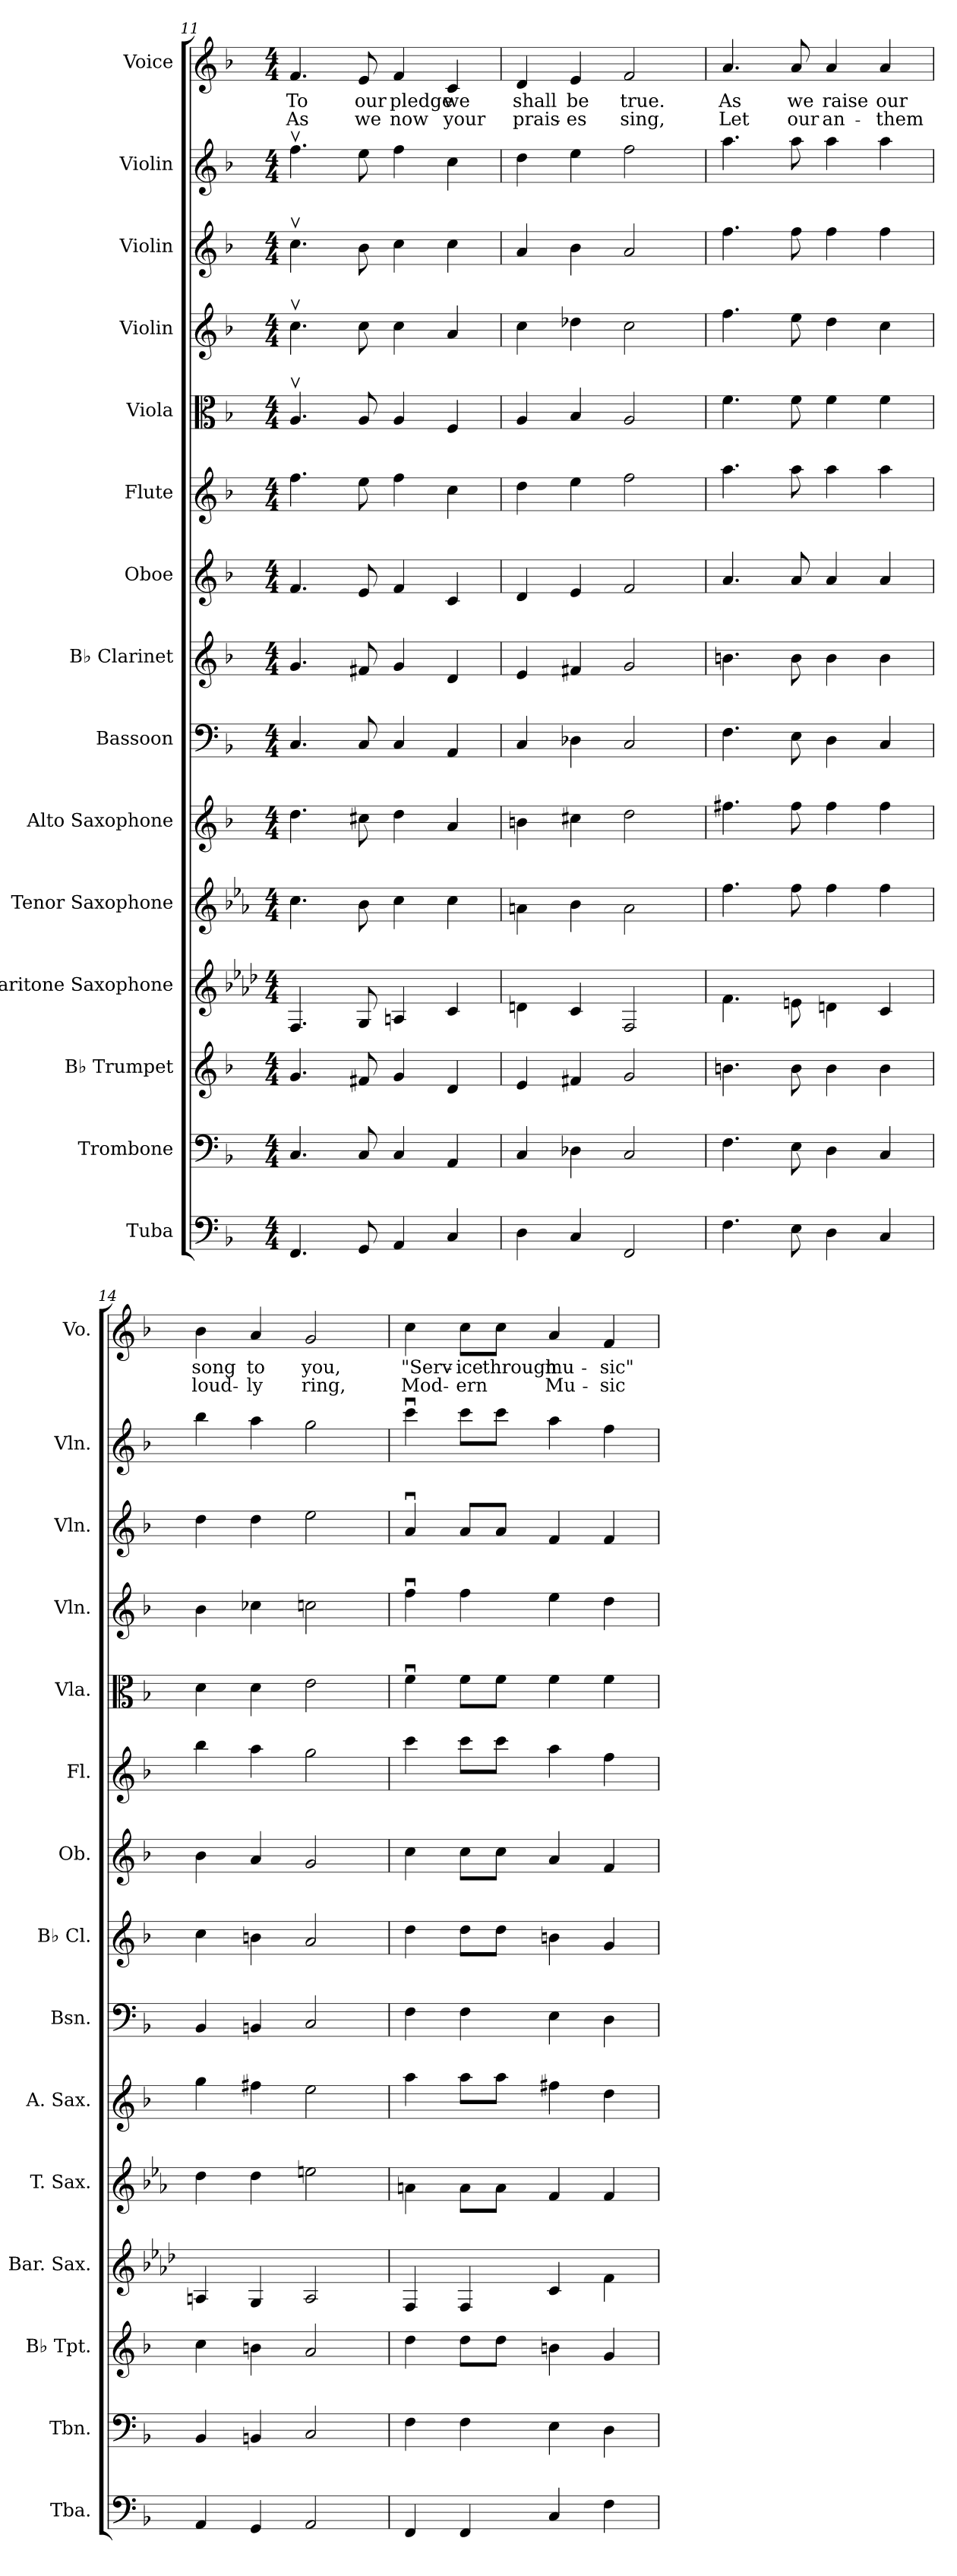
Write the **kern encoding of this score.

**kern	**kern	**kern	**kern	**kern	**kern	**kern	**kern	**kern	**kern	**kern	**kern	**kern	**kern	**kern	**text	**text
*part15	*part14	*part13	*part12	*part11	*part10	*part9	*part8	*part7	*part6	*part5	*part4	*part3	*part2	*part1	*part1	*part1
*staff15	*staff14	*staff13	*staff12	*staff11	*staff10	*staff9	*staff8	*staff7	*staff6	*staff5	*staff4	*staff3	*staff2	*staff1	*staff1	*staff1
*I"Tuba	*I"Trombone	*I"B♭ Trumpet	*I"Baritone Saxophone	*I"Tenor Saxophone	*I"Alto Saxophone	*I"Bassoon	*I"B♭ Clarinet	*I"Oboe	*I"Flute	*I"Viola	*I"Violin	*I"Violin	*I"Violin	*I"Voice	*	*
*I'Tba.	*I'Tbn.	*I'B♭ Tpt.	*I'Bar. Sax.	*I'T. Sax.	*I'A. Sax.	*I'Bsn.	*I'B♭ Cl.	*I'Ob.	*I'Fl.	*I'Vla.	*I'Vln.	*I'Vln.	*I'Vln.	*I'Vo.	*	*
*clefF4	*clefF4	*clefG2	*clefG2	*clefG2	*clefG2	*clefF4	*clefG2	*clefG2	*clefG2	*clefC3	*clefG2	*clefG2	*clefG2	*clefG2	*	*
*	*	*ITrd1c2	*ITrd12c21	*ITrd8c14	*ITrd5c9	*	*ITrd1c2	*	*	*	*	*	*	*	*	*
*k[b-]	*k[b-]	*k[b-e-a-]	*k[b-e-a-d-]	*k[b-e-a-]	*k[b-e-a-d-]	*k[b-]	*k[b-e-a-]	*k[b-]	*k[b-]	*k[b-]	*k[b-]	*k[b-]	*k[b-]	*k[b-]	*	*
*M4/4	*M4/4	*M4/4	*M4/4	*M4/4	*M4/4	*M4/4	*M4/4	*M4/4	*M4/4	*M4/4	*M4/4	*M4/4	*M4/4	*M4/4	*	*
=11	=11	=11	=11	=11	=11	=11	=11	=11	=11	=11	=11	=11	=11	=11	=11	=11
!	!	!	!	!	!	!	!	!	!	!	!	!	!	!	!LO:LY:b	!LO:LY:b
4.FF/	4.C/	4.f/	4.FF/	4.c\	4.f\	4.C/	4.f/	4.f/	4.ff\	4.Av/	4.ccv\	4.ccv\	4.ffv\	4.f/	To	As
!	!	!	!	!	!	!	!	!	!	!	!	!	!	!	!LO:LY:b	!LO:LY:b
8GG/	8C/	8en/	8GG/	8B-\	8en\	8C/	8en/	8e/	8ee\	8A/	8cc\	8b-\	8ee\	8e/	our	we
!	!	!	!	!	!	!	!	!	!	!	!	!	!	!	!LO:LY:b	!LO:LY:b
4AA/	4C/	4f/	4AAn/	4c\	4f\	4C/	4f/	4f/	4ff\	4A/	4cc\	4cc\	4ff\	4f/	pledge	now
!	!	!	!	!	!	!	!	!	!	!	!	!	!	!	!LO:LY:b	!LO:LY:b
4C/	4AA/	4c/	4C/	4c\	4c/	4AA/	4c/	4c/	4cc\	4F/	4a/	4cc\	4cc\	4c/	we	your
=12	=12	=12	=12	=12	=12	=12	=12	=12	=12	=12	=12	=12	=12	=12	=12	=12
!	!	!	!	!	!	!	!	!	!	!	!	!	!	!	!LO:LY:b	!LO:LY:b
4D\	4C/	4d/	4Dn\	4An\	4dn\	4C/	4d/	4d/	4dd\	4A/	4cc\	4a/	4dd\	4d/	shall	prais-
!	!	!	!	!	!	!	!	!	!	!	!	!	!	!	!LO:LY:b	!LO:LY:b
4C/	4D-X\	4en/	4C/	4B-\	4en\	4D-X\	4en/	4e/	4ee\	4B-/	4dd-X\	4b-\	4ee\	4e/	be	-es
!	!	!	!	!	!	!	!	!	!	!	!	!	!	!	!LO:LY:b	!LO:LY:b
2FF/	2C/	2f/	2FF/	2A\	2f\	2C/	2f/	2f/	2ff\	2A/	2cc\	2a/	2ff\	2f/	true.	sing,
!!LO:PB:g=z
=13	=13	=13	=13	=13	=13	=13	=13	=13	=13	=13	=13	=13	=13	=13	=13	=13
!	!	!	!	!	!	!	!	!	!	!	!	!	!	!	!LO:LY:b	!LO:LY:b
4.F\	4.F\	4.an\	4.F\	4.f\	4.an\	4.F\	4.an\	4.a/	4.aa\	4.f\	4.ff\	4.ff\	4.aa\	4.a/	As	Let
!	!	!	!	!	!	!	!	!	!	!	!	!	!	!	!LO:LY:b	!LO:LY:b
8E\	8E\	8a\	8En\	8f\	8a\	8E\	8a\	8a/	8aa\	8f\	8ee\	8ff\	8aa\	8a/	we	our
!	!	!	!	!	!	!	!	!	!	!	!	!	!	!	!LO:LY:b	!LO:LY:b
4D\	4D\	4a\	4Dn\	4f\	4a\	4D\	4a\	4a/	4aa\	4f\	4dd\	4ff\	4aa\	4a/	raise	an-
!	!	!	!	!	!	!	!	!	!	!	!	!	!	!	!LO:LY:b	!LO:LY:b
4C/	4C/	4a\	4C/	4f\	4a\	4C/	4a\	4a/	4aa\	4f\	4cc\	4ff\	4aa\	4a/	our	-them
=14	=14	=14	=14	=14	=14	=14	=14	=14	=14	=14	=14	=14	=14	=14	=14	=14
!	!	!	!	!	!	!	!	!	!	!	!	!	!	!	!LO:LY:b	!LO:LY:b
4AA/	4BB-/	4b-\	4AAn/	4d\	4b-\	4BB-/	4b-\	4b-\	4bb-\	4d\	4b-\	4dd\	4bb-\	4b-\	song	loud-
!	!	!	!	!	!	!	!	!	!	!	!	!	!	!	!LO:LY:b	!LO:LY:b
4GG/	4BBn/	4an\	4GG/	4d\	4an\	4BBn/	4an\	4a/	4aa\	4d\	4cc-X\	4dd\	4aa\	4a/	to	-ly
!	!	!	!	!	!	!	!	!	!	!	!	!	!	!	!LO:LY:b	!LO:LY:b
2AA/	2C/	2g/	2AA/	2en\	2g\	2C/	2g/	2g/	2gg\	2e\	2ccn\	2ee\	2gg\	2g/	you,	ring,
=15	=15	=15	=15	=15	=15	=15	=15	=15	=15	=15	=15	=15	=15	=15	=15	=15
!	!	!	!	!	!	!	!	!	!	!	!	!	!	!	!LO:LY:b	!LO:LY:b
4FF/	4F\	4cc\	4FF/	4An\	4cc\	4F\	4cc\	4cc\	4ccc\	4fu\	4ffu\	4au/	4cccu\	4cc\	"Serv-	Mod-
!	!	!	!	!	!	!	!	!	!	!	!	!	!	!	!LO:LY:b	!LO:LY:b
4FF/	4F\	8cc\L	4FF/	8A\L	8cc\L	4F\	8cc\L	8cc\L	8ccc\L	8f\L	4ff\	8a/L	8ccc\L	8cc\L	-ice	-ern
!	!	!	!	!	!	!	!	!	!	!	!	!	!	!	!LO:LY:b	!
.	.	8cc\J	.	8A\J	8cc\J	.	8cc\J	8cc\J	8ccc\J	8f\J	.	8a/J	8ccc\J	8cc\J	through	.
!	!	!	!	!	!	!	!	!	!	!	!	!	!	!	!LO:LY:b	!LO:LY:b
4C/	4E\	4an\	4C/	4F/	4an\	4E\	4an\	4a/	4aa\	4f\	4ee\	4f/	4aa\	4a/	mu-	Mu-
!	!	!	!	!	!	!	!	!	!	!	!	!	!	!	!LO:LY:b	!LO:LY:b
4F\	4D\	4f/	4F\	4F/	4f\	4D\	4f/	4f/	4ff\	4f\	4dd\	4f/	4ff\	4f/	-sic"	-sic
=	=	=	=	=	=	=	=	=	=	=	=	=	=	=	=	=
*-	*-	*-	*-	*-	*-	*-	*-	*-	*-	*-	*-	*-	*-	*-	*-	*-
